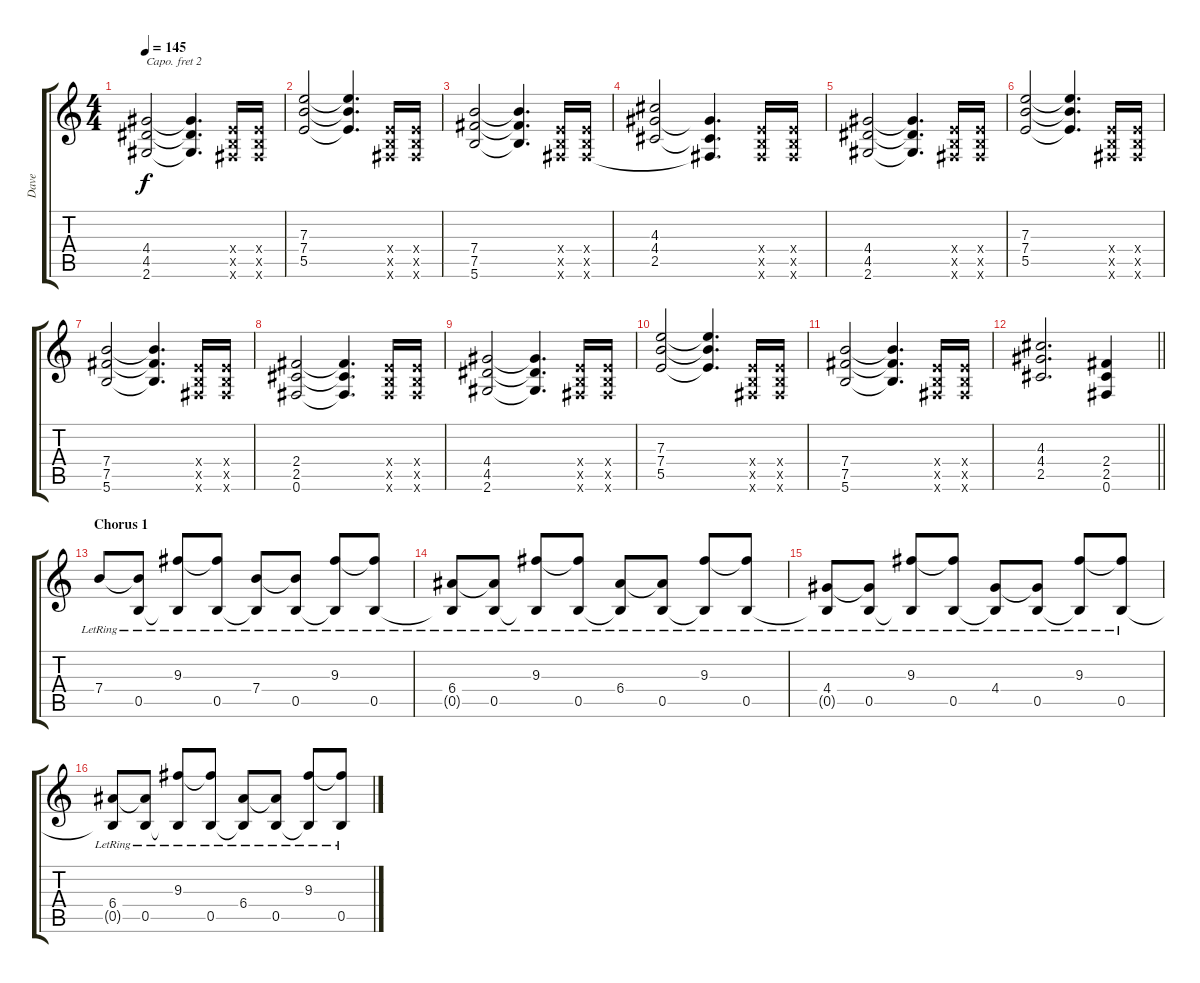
\track ("Dave" "Dave") {instrument electricguitarclean}
\staff {score tabs}
\capo 2
\tuning (E4 B3 G3 D3 A2 E2) {hide}
\ts (4 4)
\tempo 145
\clef g2
\ks c
(4.4 4.5 2.6).2{dy f volume 13 instrument distortionguitar} (4.4{t} 4.5{t} 2.6{t}).4{d} (0.4{x} 0.5{x} 0.6{x}).16 (0.4{x} 0.5{x} 0.6{x}).16 |
(7.3 7.4 5.5).2 (7.3{t} 7.4{t} 5.5{t}).4{d} (0.4{x} 0.5{x} 0.6{x}).16 (0.4{x} 0.5{x} 0.6{x}).16 |
(7.4 7.5 5.6).2 (7.4{t} 7.5{t} 5.6{t}).4{d} (0.4{x} 0.5{x} 0.6{x}).16 (0.4{x} 0.5{x} 0.6{x}).16 |
(4.3 4.4 2.5).2 (4.4{t} 2.5{t} 0.6{t}).4{d} (0.4{x} 0.5{x} 0.6{x}).16 (0.4{x} 0.5{x} 0.6{x}).16 |
(4.4 4.5 2.6).2{volume 13 instrument distortionguitar} (4.4{t} 4.5{t} 2.6{t}).4{d} (0.4{x} 0.5{x} 0.6{x}).16 (0.4{x} 0.5{x} 0.6{x}).16 |
(7.3 7.4 5.5).2 (7.3{t} 7.4{t} 5.5{t}).4{d} (0.4{x} 0.5{x} 0.6{x}).16 (0.4{x} 0.5{x} 0.6{x}).16 |
(7.4 7.5 5.6).2 (7.4{t} 7.5{t} 5.6{t}).4{d} (0.4{x} 0.5{x} 0.6{x}).16 (0.4{x} 0.5{x} 0.6{x}).16 |
(2.4 2.5 0.6).2 (2.4{t} 2.5{t} 0.6{t}).4{d} (0.4{x} 0.5{x} 0.6{x}).16 (0.4{x} 0.5{x} 0.6{x}).16 |
(4.4 4.5 2.6).2{volume 13 instrument distortionguitar} (4.4{t} 4.5{t} 2.6{t}).4{d} (0.4{x} 0.5{x} 0.6{x}).16 (0.4{x} 0.5{x} 0.6{x}).16 |
(7.3 7.4 5.5).2 (7.3{t} 7.4{t} 5.5{t}).4{d} (0.4{x} 0.5{x} 0.6{x}).16 (0.4{x} 0.5{x} 0.6{x}).16 |
(7.4 7.5 5.6).2 (7.4{t} 7.5{t} 5.6{t}).4{d} (0.4{x} 0.5{x} 0.6{x}).16 (0.4{x} 0.5{x} 0.6{x}).16 |
\barLineRight lightlight
(4.3 4.4 2.5).2{d} (2.4 2.5 0.6).4 |
\section ("" "Chorus 1")
7.4{lr}.8{volume 16 balance 4 instrument electricguitarclean} (7.4{t} 0.5{lr}).8 (9.3{lr} 0.5{t}).8 (9.3{t} 0.5{lr}).8 (7.4{lr} 0.5{t}).8 (7.4{t} 0.5{lr}).8 (9.3{lr} 0.5{t}).8 (9.3{t} 0.5{lr}).8 |
(6.4{lr} 0.5{t}).8 (6.4{t} 0.5{lr}).8 (9.3{lr} 0.5{t}).8 (9.3{t} 0.5{lr}).8 (6.4{lr} 0.5{t}).8 (6.4{t} 0.5{lr}).8 (9.3{lr} 0.5{t}).8 (9.3{t} 0.5{lr}).8 |
(4.4{lr} 0.5{t}).8 (4.4{t} 0.5{lr}).8 (9.3{lr} 0.5{t}).8 (9.3{t} 0.5{lr}).8 (4.4{lr} 0.5{t}).8 (4.4{t} 0.5{lr}).8 (9.3{lr} 0.5{t}).8 (9.3{t} 0.5{lr}).8 |
(6.4{lr} 0.5{t}).8 (6.4{t} 0.5{lr}).8 (9.3{lr} 0.5{t}).8 (9.3{t} 0.5{lr}).8 (6.4{lr} 0.5{t}).8 (6.4{t} 0.5{lr}).8 (9.3{lr} 0.5{t}).8 (9.3{t} 0.5{lr}).8
